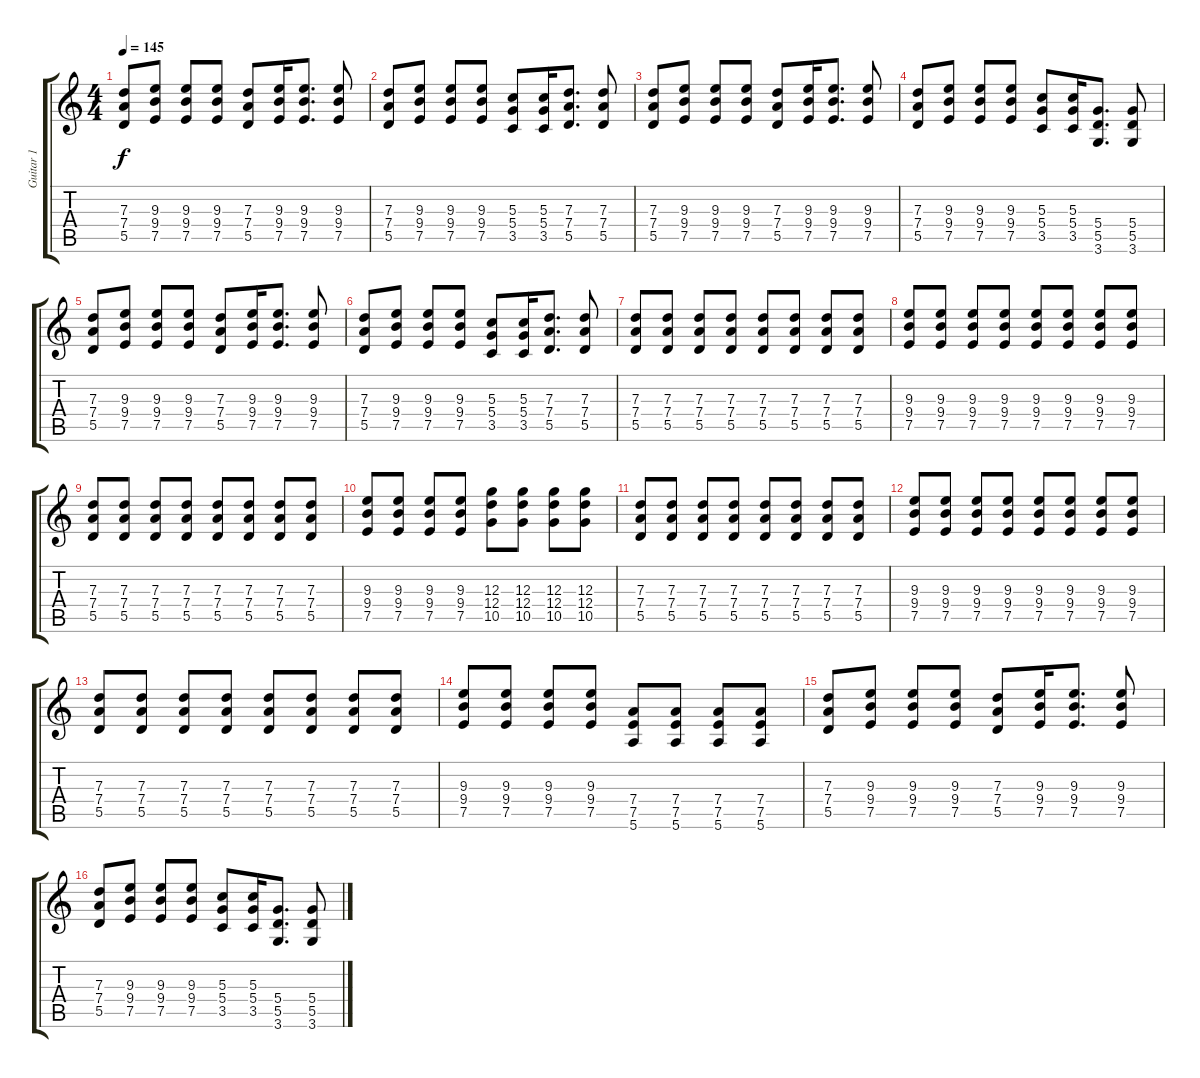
\track ("Guitar 1" "Guitar 1") {instrument distortionguitar}
\staff {score tabs}
\tuning (E4 B3 G3 D3 A2 E2) {hide}
\ts (4 4)
\tempo 145
\clef g2
\ks c
(7.3 7.4 5.5).8{dy f} (9.3 9.4 7.5).8 (9.3 9.4 7.5).8 (9.3 9.4 7.5).8 (7.3 7.4 5.5).8 (9.3 9.4 7.5).16 (9.3 9.4 7.5).8{d} (9.3 9.4 7.5).8 |
(7.3 7.4 5.5).8 (9.3 9.4 7.5).8 (9.3 9.4 7.5).8 (9.3 9.4 7.5).8 (5.3 5.4 3.5).8 (5.3 5.4 3.5).16 (7.3 7.4 5.5).8{d} (7.3 7.4 5.5).8 |
(7.3 7.4 5.5).8 (9.3 9.4 7.5).8 (9.3 9.4 7.5).8 (9.3 9.4 7.5).8 (7.3 7.4 5.5).8 (9.3 9.4 7.5).16 (9.3 9.4 7.5).8{d} (9.3 9.4 7.5).8 |
(7.3 7.4 5.5).8 (9.3 9.4 7.5).8 (9.3 9.4 7.5).8 (9.3 9.4 7.5).8 (5.3 5.4 3.5).8 (5.3 5.4 3.5).16 (5.4 5.5 3.6).8{d} (5.4 5.5 3.6).8 |
(7.3 7.4 5.5).8 (9.3 9.4 7.5).8 (9.3 9.4 7.5).8 (9.3 9.4 7.5).8 (7.3 7.4 5.5).8 (9.3 9.4 7.5).16 (9.3 9.4 7.5).8{d} (9.3 9.4 7.5).8 |
(7.3 7.4 5.5).8 (9.3 9.4 7.5).8 (9.3 9.4 7.5).8 (9.3 9.4 7.5).8 (5.3 5.4 3.5).8 (5.3 5.4 3.5).16 (7.3 7.4 5.5).8{d} (7.3 7.4 5.5).8 |
(7.3 7.4 5.5).8 (7.3 7.4 5.5).8 (7.3 7.4 5.5).8 (7.3 7.4 5.5).8 (7.3 7.4 5.5).8 (7.3 7.4 5.5).8 (7.3 7.4 5.5).8 (7.3 7.4 5.5).8 |
(9.3 9.4 7.5).8 (9.3 9.4 7.5).8 (9.3 9.4 7.5).8 (9.3 9.4 7.5).8 (9.3 9.4 7.5).8 (9.3 9.4 7.5).8 (9.3 9.4 7.5).8 (9.3 9.4 7.5).8 |
(7.3 7.4 5.5).8 (7.3 7.4 5.5).8 (7.3 7.4 5.5).8 (7.3 7.4 5.5).8 (7.3 7.4 5.5).8 (7.3 7.4 5.5).8 (7.3 7.4 5.5).8 (7.3 7.4 5.5).8 |
(9.3 9.4 7.5).8 (9.3 9.4 7.5).8 (9.3 9.4 7.5).8 (9.3 9.4 7.5).8 (12.3 12.4 10.5).8 (12.3 12.4 10.5).8 (12.3 12.4 10.5).8 (12.3 12.4 10.5).8 |
(7.3 7.4 5.5).8 (7.3 7.4 5.5).8 (7.3 7.4 5.5).8 (7.3 7.4 5.5).8 (7.3 7.4 5.5).8 (7.3 7.4 5.5).8 (7.3 7.4 5.5).8 (7.3 7.4 5.5).8 |
(9.3 9.4 7.5).8 (9.3 9.4 7.5).8 (9.3 9.4 7.5).8 (9.3 9.4 7.5).8 (9.3 9.4 7.5).8 (9.3 9.4 7.5).8 (9.3 9.4 7.5).8 (9.3 9.4 7.5).8 |
(7.3 7.4 5.5).8 (7.3 7.4 5.5).8 (7.3 7.4 5.5).8 (7.3 7.4 5.5).8 (7.3 7.4 5.5).8 (7.3 7.4 5.5).8 (7.3 7.4 5.5).8 (7.3 7.4 5.5).8 |
(9.3 9.4 7.5).8 (9.3 9.4 7.5).8 (9.3 9.4 7.5).8 (9.3 9.4 7.5).8 (7.4 7.5 5.6).8 (7.4 7.5 5.6).8 (7.4 7.5 5.6).8 (7.4 7.5 5.6).8 |
(7.3 7.4 5.5).8 (9.3 9.4 7.5).8 (9.3 9.4 7.5).8 (9.3 9.4 7.5).8 (7.3 7.4 5.5).8 (9.3 9.4 7.5).16 (9.3 9.4 7.5).8{d} (9.3 9.4 7.5).8 |
(7.3 7.4 5.5).8 (9.3 9.4 7.5).8 (9.3 9.4 7.5).8 (9.3 9.4 7.5).8 (5.3 5.4 3.5).8 (5.3 5.4 3.5).16 (5.4 5.5 3.6).8{d} (5.4 5.5 3.6).8
